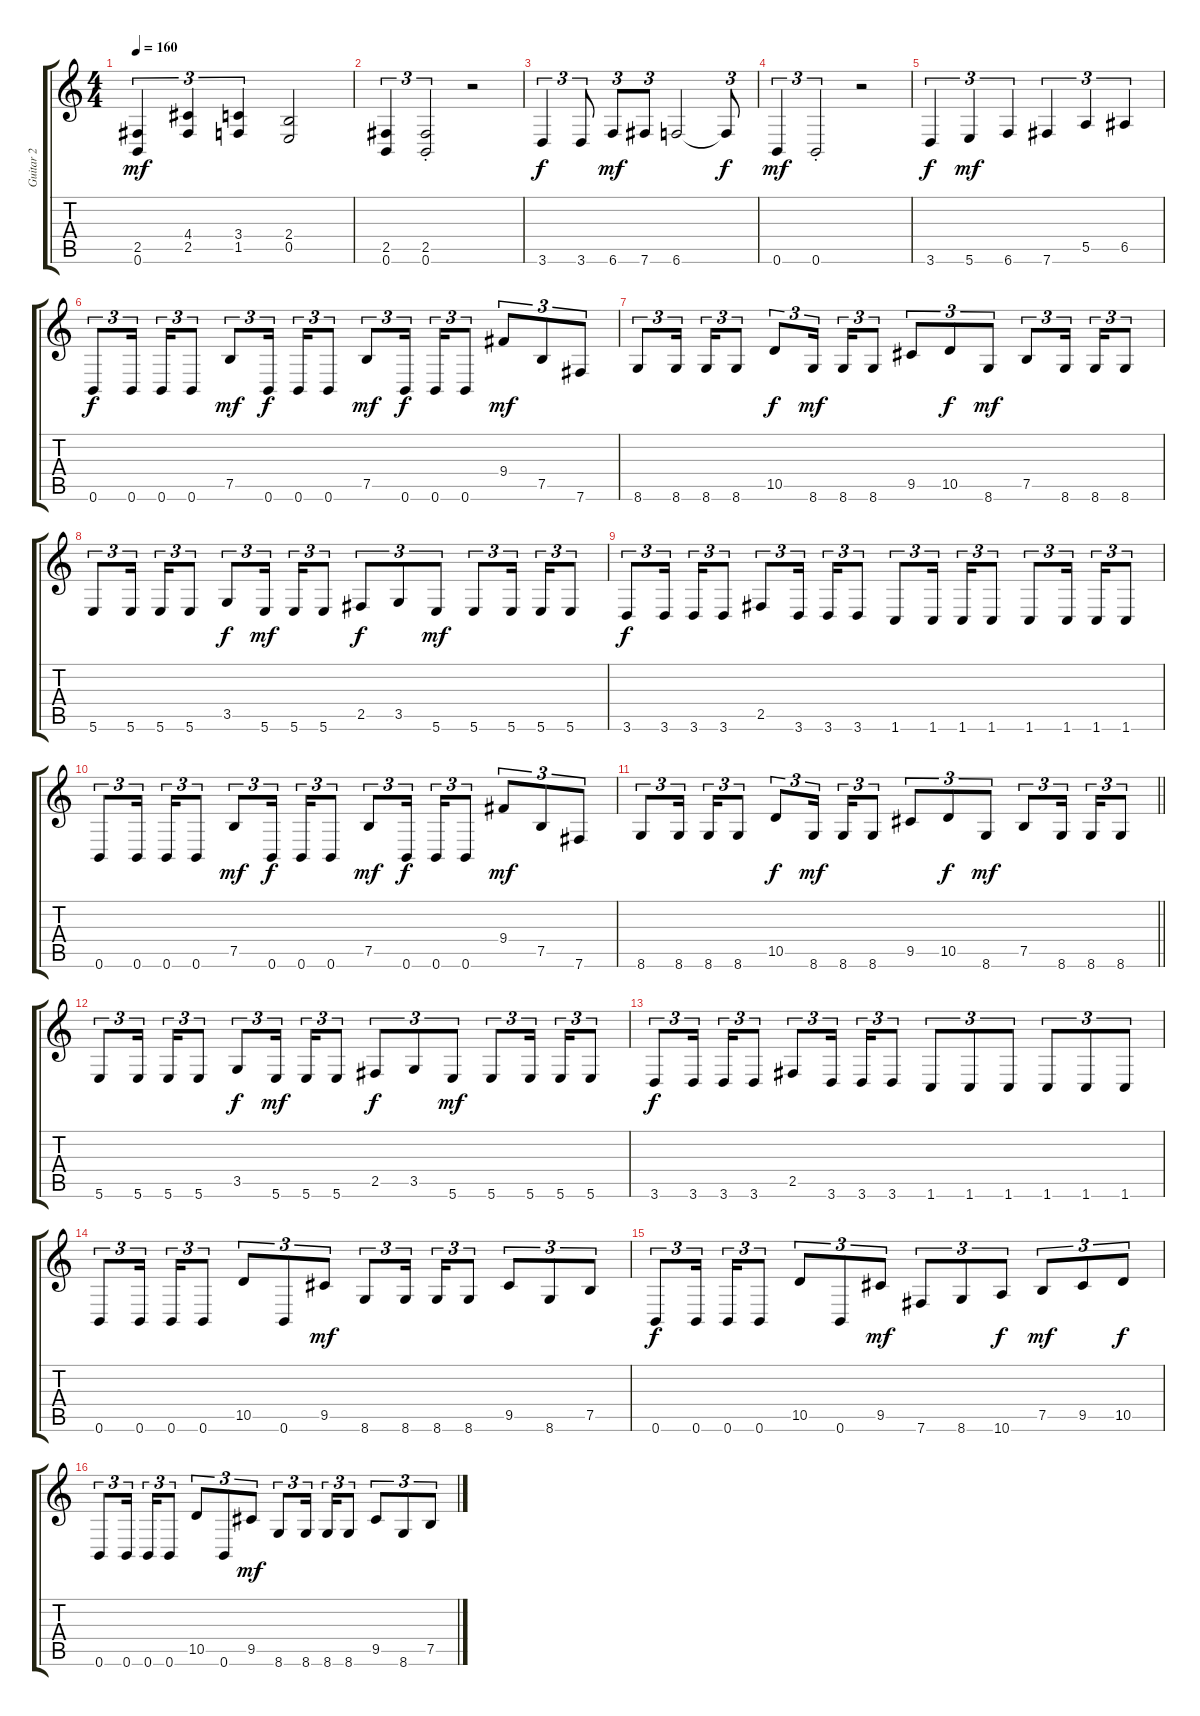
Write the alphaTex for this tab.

\track ("Guitar 2" "Guitar 2") {instrument distortionguitar}
\staff {score tabs}
\tuning (B3 Gb3 D3 A2 E2 B1) {hide}
\ts (4 4)
\tempo 160
\clef g2
\ks c
(2.5 0.6).4{tu (3 2) dy mf} (4.4 2.5).4{tu (3 2)} (3.4 1.5).4{tu (3 2)} (2.4 0.5).2 |
(2.5 0.6).4{tu (3 2)} (2.5{st} 0.6{st}).2{tu (3 2)} r.2 |
3.6.4{tu (3 2) dy f} 3.6.8{tu (3 2)} 6.6.8{tu (3 2) dy mf} 7.6.8{tu (3 2)} 6.6.2 6.6{t}.8{tu (3 2) dy f} |
0.6.4{tu (3 2) dy mf} 0.6{st}.2{tu (3 2)} r.2 |
3.6.4{tu (3 2) dy f} 5.6.4{tu (3 2) dy mf} 6.6.4{tu (3 2)} 7.6.4{tu (3 2)} 5.5.4{tu (3 2)} 6.5.4{tu (3 2)} |
0.6.8{tu (3 2) dy f} 0.6.16{tu (3 2) beam splitsecondary} 0.6.16{tu (3 2)} 0.6.8{tu (3 2)} 7.5.8{tu (3 2) dy mf} 0.6.16{tu (3 2) dy f beam splitsecondary} 0.6.16{tu (3 2)} 0.6.8{tu (3 2)} 7.5.8{tu (3 2) dy mf} 0.6.16{tu (3 2) dy f beam splitsecondary} 0.6.16{tu (3 2)} 0.6.8{tu (3 2)} 9.4.8{tu (3 2) dy mf} 7.5.8{tu (3 2)} 7.6.8{tu (3 2)} |
8.6.8{tu (3 2)} 8.6.16{tu (3 2) beam splitsecondary} 8.6.16{tu (3 2)} 8.6.8{tu (3 2)} 10.5.8{tu (3 2) dy f} 8.6.16{tu (3 2) dy mf beam splitsecondary} 8.6.16{tu (3 2)} 8.6.8{tu (3 2)} 9.5.8{tu (3 2)} 10.5.8{tu (3 2) dy f} 8.6.8{tu (3 2) dy mf} 7.5.8{tu (3 2)} 8.6.16{tu (3 2) beam splitsecondary} 8.6.16{tu (3 2)} 8.6.8{tu (3 2)} |
5.6.8{tu (3 2)} 5.6.16{tu (3 2) beam splitsecondary} 5.6.16{tu (3 2)} 5.6.8{tu (3 2)} 3.5.8{tu (3 2) dy f} 5.6.16{tu (3 2) dy mf beam splitsecondary} 5.6.16{tu (3 2)} 5.6.8{tu (3 2)} 2.5.8{tu (3 2) dy f} 3.5.8{tu (3 2)} 5.6.8{tu (3 2) dy mf} 5.6.8{tu (3 2)} 5.6.16{tu (3 2) beam splitsecondary} 5.6.16{tu (3 2)} 5.6.8{tu (3 2)} |
3.6.8{tu (3 2) dy f} 3.6.16{tu (3 2) beam splitsecondary} 3.6.16{tu (3 2)} 3.6.8{tu (3 2)} 2.5.8{tu (3 2)} 3.6.16{tu (3 2) beam splitsecondary} 3.6.16{tu (3 2)} 3.6.8{tu (3 2)} 1.6.8{tu (3 2)} 1.6.16{tu (3 2) beam splitsecondary} 1.6.16{tu (3 2)} 1.6.8{tu (3 2)} 1.6.8{tu (3 2)} 1.6.16{tu (3 2) beam splitsecondary} 1.6.16{tu (3 2)} 1.6.8{tu (3 2)} |
0.6.8{tu (3 2)} 0.6.16{tu (3 2) beam splitsecondary} 0.6.16{tu (3 2)} 0.6.8{tu (3 2)} 7.5.8{tu (3 2) dy mf} 0.6.16{tu (3 2) dy f beam splitsecondary} 0.6.16{tu (3 2)} 0.6.8{tu (3 2)} 7.5.8{tu (3 2) dy mf} 0.6.16{tu (3 2) dy f beam splitsecondary} 0.6.16{tu (3 2)} 0.6.8{tu (3 2)} 9.4.8{tu (3 2) dy mf} 7.5.8{tu (3 2)} 7.6.8{tu (3 2)} |
\barLineRight lightlight
8.6.8{tu (3 2)} 8.6.16{tu (3 2) beam splitsecondary} 8.6.16{tu (3 2)} 8.6.8{tu (3 2)} 10.5.8{tu (3 2) dy f} 8.6.16{tu (3 2) dy mf beam splitsecondary} 8.6.16{tu (3 2)} 8.6.8{tu (3 2)} 9.5.8{tu (3 2)} 10.5.8{tu (3 2) dy f} 8.6.8{tu (3 2) dy mf} 7.5.8{tu (3 2)} 8.6.16{tu (3 2) beam splitsecondary} 8.6.16{tu (3 2)} 8.6.8{tu (3 2)} |
5.6.8{tu (3 2)} 5.6.16{tu (3 2) beam splitsecondary} 5.6.16{tu (3 2)} 5.6.8{tu (3 2)} 3.5.8{tu (3 2) dy f} 5.6.16{tu (3 2) dy mf beam splitsecondary} 5.6.16{tu (3 2)} 5.6.8{tu (3 2)} 2.5.8{tu (3 2) dy f} 3.5.8{tu (3 2)} 5.6.8{tu (3 2) dy mf} 5.6.8{tu (3 2)} 5.6.16{tu (3 2) beam splitsecondary} 5.6.16{tu (3 2)} 5.6.8{tu (3 2)} |
3.6.8{tu (3 2) dy f} 3.6.16{tu (3 2) beam splitsecondary} 3.6.16{tu (3 2)} 3.6.8{tu (3 2)} 2.5.8{tu (3 2)} 3.6.16{tu (3 2) beam splitsecondary} 3.6.16{tu (3 2)} 3.6.8{tu (3 2)} 1.6.8{tu (3 2)} 1.6.8{tu (3 2)} 1.6.8{tu (3 2)} 1.6.8{tu (3 2)} 1.6.8{tu (3 2)} 1.6.8{tu (3 2)} |
0.6.8{tu (3 2)} 0.6.16{tu (3 2) beam splitsecondary} 0.6.16{tu (3 2)} 0.6.8{tu (3 2)} 10.5.8{tu (3 2)} 0.6.8{tu (3 2)} 9.5.8{tu (3 2) dy mf} 8.6.8{tu (3 2)} 8.6.16{tu (3 2) beam splitsecondary} 8.6.16{tu (3 2)} 8.6.8{tu (3 2)} 9.5.8{tu (3 2)} 8.6.8{tu (3 2)} 7.5.8{tu (3 2)} |
0.6.8{tu (3 2) dy f} 0.6.16{tu (3 2) beam splitsecondary} 0.6.16{tu (3 2)} 0.6.8{tu (3 2)} 10.5.8{tu (3 2)} 0.6.8{tu (3 2)} 9.5.8{tu (3 2) dy mf} 7.6.8{tu (3 2)} 8.6.8{tu (3 2)} 10.6.8{tu (3 2) dy f} 7.5.8{tu (3 2) dy mf} 9.5.8{tu (3 2)} 10.5.8{tu (3 2) dy f} |
0.6.8{tu (3 2)} 0.6.16{tu (3 2) beam splitsecondary} 0.6.16{tu (3 2)} 0.6.8{tu (3 2)} 10.5.8{tu (3 2)} 0.6.8{tu (3 2)} 9.5.8{tu (3 2) dy mf} 8.6.8{tu (3 2)} 8.6.16{tu (3 2) beam splitsecondary} 8.6.16{tu (3 2)} 8.6.8{tu (3 2)} 9.5.8{tu (3 2)} 8.6.8{tu (3 2)} 7.5.8{tu (3 2)}
